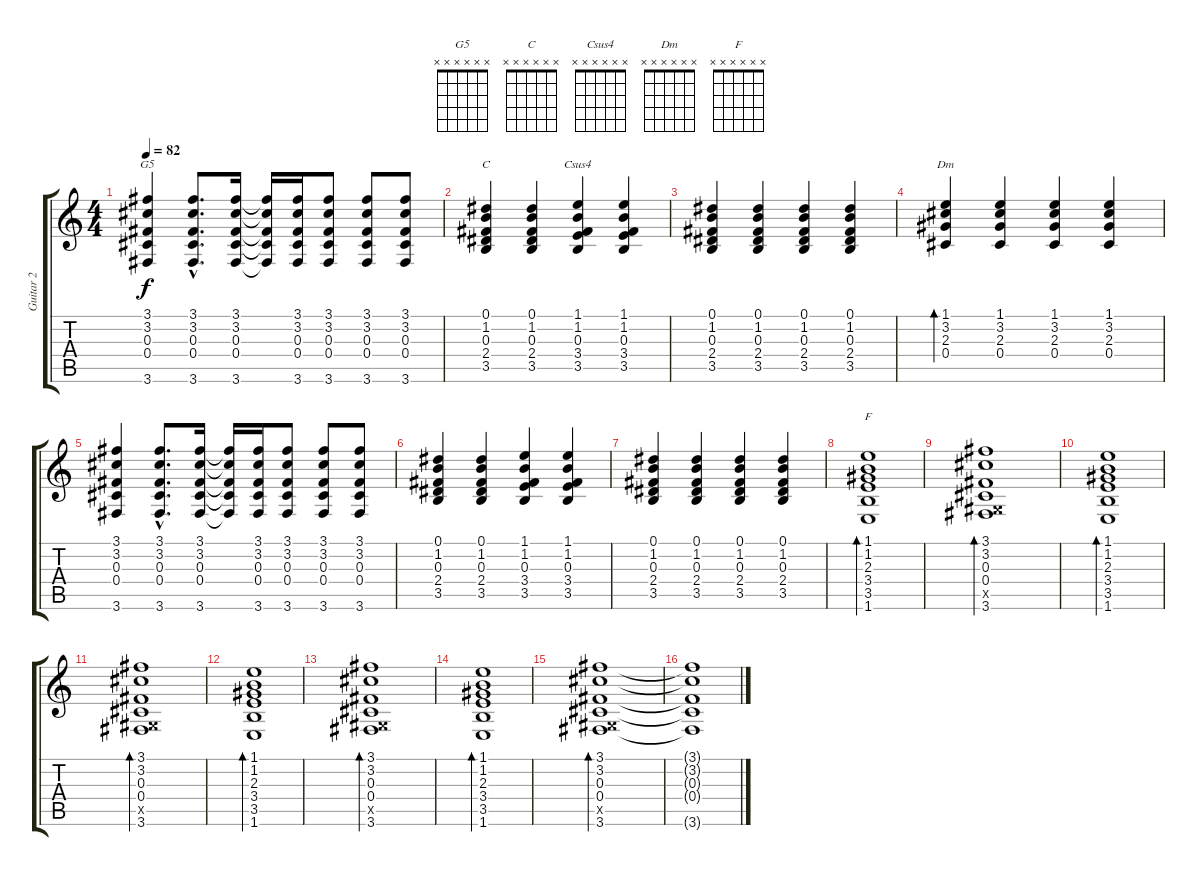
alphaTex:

\track ("Guitar 2" "Guitar 2") {instrument electricguitarjazz}
\staff {score tabs}
\tuning (Eb4 Bb3 Gb3 Db3 Ab2 Eb2) {hide}
\chord ("G5" x x x x x x) {firstfret 0}
\chord ("C" x x x x x x) {firstfret 0}
\chord ("Csus4" x x x x x x) {firstfret 0}
\chord ("Dm" x x x x x x) {firstfret 0}
\chord ("F" x x x x x x) {firstfret 0}
\ts (4 4)
\tempo 82
\clef g2
\ks c
(3.1 3.2 0.3 0.4 3.6).4{ch "G5" dy f} (3.1{hac} 3.2{hac} 0.3{hac} 0.4{hac} 3.6{hac}).8{d} (3.1 3.2 0.3 0.4 3.6).16 (3.1{t} 3.2{t} 0.3{t} 0.4{t} 3.6{t}).16 (3.1 3.2 0.3 0.4 3.6).16 (3.1 3.2 0.3 0.4 3.6).8 (3.1 3.2 0.3 0.4 3.6).8 (3.1 3.2 0.3 0.4 3.6).8 |
(0.1 1.2 0.3 2.4 3.5).4{ch "C"} (0.1 1.2 0.3 2.4 3.5).4 (1.1 1.2 0.3 3.4 3.5).4{ch "Csus4"} (1.1 1.2 0.3 3.4 3.5).4 |
(0.1 1.2 0.3 2.4 3.5).4 (0.1 1.2 0.3 2.4 3.5).4 (0.1 1.2 0.3 2.4 3.5).4 (0.1 1.2 0.3 2.4 3.5).4 |
(1.1 3.2 2.3 0.4).4{bd 120 ch "Dm"} (1.1 3.2 2.3 0.4).4 (1.1 3.2 2.3 0.4).4 (1.1 3.2 2.3 0.4).4 |
(3.1 3.2 0.3 0.4 3.6).4 (3.1{hac} 3.2{hac} 0.3{hac} 0.4{hac} 3.6{hac}).8{d} (3.1 3.2 0.3 0.4 3.6).16 (3.1{t} 3.2{t} 0.3{t} 0.4{t} 3.6{t}).16 (3.1 3.2 0.3 0.4 3.6).16 (3.1 3.2 0.3 0.4 3.6).8 (3.1 3.2 0.3 0.4 3.6).8 (3.1 3.2 0.3 0.4 3.6).8 |
(0.1 1.2 0.3 2.4 3.5).4 (0.1 1.2 0.3 2.4 3.5).4 (1.1 1.2 0.3 3.4 3.5).4 (1.1 1.2 0.3 3.4 3.5).4 |
(0.1 1.2 0.3 2.4 3.5).4 (0.1 1.2 0.3 2.4 3.5).4 (0.1 1.2 0.3 2.4 3.5).4 (0.1 1.2 0.3 2.4 3.5).4 |
(1.1 1.2 2.3 3.4 3.5 1.6).1{bd 120 ch "F"} |
(3.1 3.2 0.3 0.4 0.5{x} 3.6).1{bd 120} |
(1.1 1.2 2.3 3.4 3.5 1.6).1{bd 120} |
(3.1 3.2 0.3 0.4 0.5{x} 3.6).1{bd 120} |
(1.1 1.2 2.3 3.4 3.5 1.6).1{bd 120} |
(3.1 3.2 0.3 0.4 0.5{x} 3.6).1{bd 120} |
(1.1 1.2 2.3 3.4 3.5 1.6).1{bd 120} |
(3.1 3.2 0.3 0.4 0.5{x} 3.6).1{bd 120} |
(3.1{t} 3.2{t} 0.3{t} 0.4{t} 3.6{t}).1
